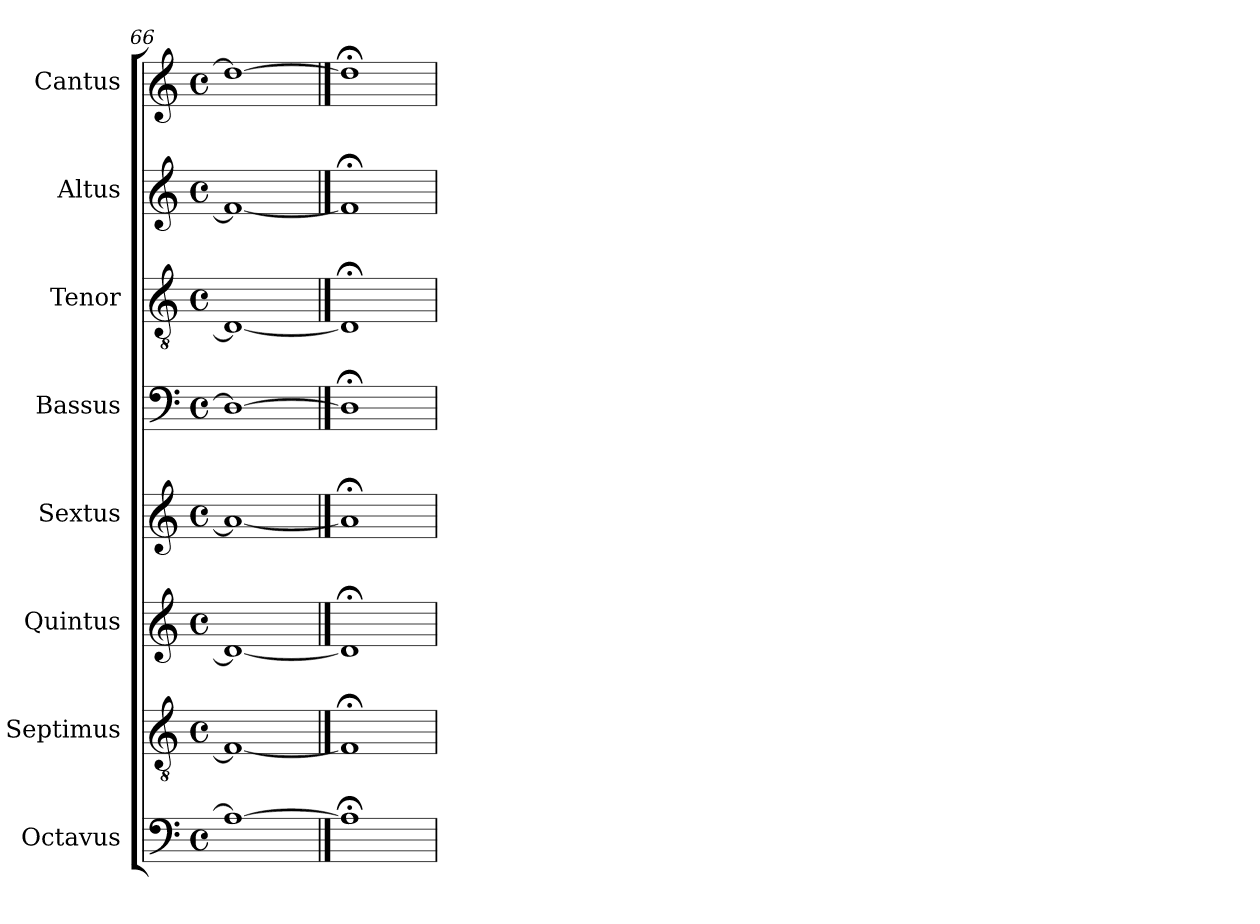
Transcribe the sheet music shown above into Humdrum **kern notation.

**kern	**text	**kern	**text	**kern	**text	**kern	**text	**kern	**text	**kern	**text	**kern	**text	**kern	**text
*part8	*part8	*part7	*part7	*part6	*part6	*part5	*part5	*part4	*part4	*part3	*part3	*part2	*part2	*part1	*part1
*staff8	*staff8	*staff7	*staff7	*staff6	*staff6	*staff5	*staff5	*staff4	*staff4	*staff3	*staff3	*staff2	*staff2	*staff1	*staff1
*I"Octavus	*	*I"Septimus	*	*I"Quintus	*	*I"Sextus	*	*I"Bassus	*	*I"Tenor	*	*I"Altus	*	*I"Cantus	*
*I'Oc	*	*I'Sp	*	*I'Qn	*	*I'Sx	*	*I'B	*	*I'T	*	*I'A	*	*I'C	*
*clefF4	*	*clefGv2	*	*clefG2	*	*clefG2	*	*clefF4	*	*clefGv2	*	*clefG2	*	*clefG2	*
*k[]	*	*k[]	*	*k[]	*	*k[]	*	*k[]	*	*k[]	*	*k[]	*	*k[]	*
*C:	*	*C:	*	*C:	*	*C:	*	*C:	*	*C:	*	*C:	*	*C:	*
*M4/4	*	*M4/4	*	*M4/4	*	*M4/4	*	*M4/4	*	*M4/4	*	*M4/4	*	*M4/4	*
*met(c)	*	*met(c)	*	*met(c)	*	*met(c)	*	*met(c)	*	*met(c)	*	*met(c)	*	*met(c)	*
=66	=66	=66	=66	=66	=66	=66	=66	=66	=66	=66	=66	=66	=66	=66	=66
1A_	.	1F#_	.	1d_	.	1a_	.	1D_	.	1D_	.	1f#_	.	1dd_	.
==67	==67	==67	==67	==67	==67	==67	==67	==67	==67	==67	==67	==67	==67	==67	==67
1A;<]	.	1F#;<]	.	1d;<]	.	1a;<]	.	1D;<]	.	1D;<]	.	1f#;<]	.	1dd;<]	.
=	=	=	=	=	=	=	=	=	=	=	=	=	=	=	=
*-	*-	*-	*-	*-	*-	*-	*-	*-	*-	*-	*-	*-	*-	*-	*-
